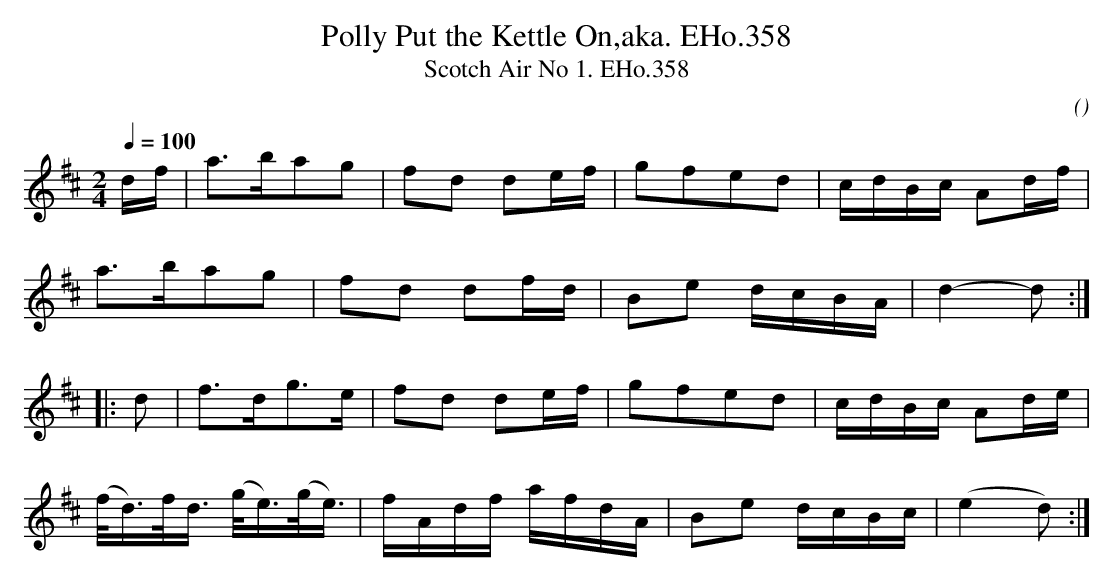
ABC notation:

X:1
T:Polly Put the Kettle On,aka. EHo.358
T:Scotch Air No 1. EHo.358
M:2/4
L:1/8
Q:1/4=100
C:
O:
K:D
d/f/ | a>bag | fd de/f/ | gfed | c/d/B/c/ Ad/f/ |
a>bag | fd df/d/ | Be d/c/B/A/ | d2-d :|
|: d | f>dg>e | fd de/f/ | gfed | c/d/B/c/ Ad/e/ |
(f/<d/)f/<d/ (g/<e/)(g/<e/) | f/A/d/f/ a/f/d/A/ | Be d/c/B/c/ | (e2d) :|
